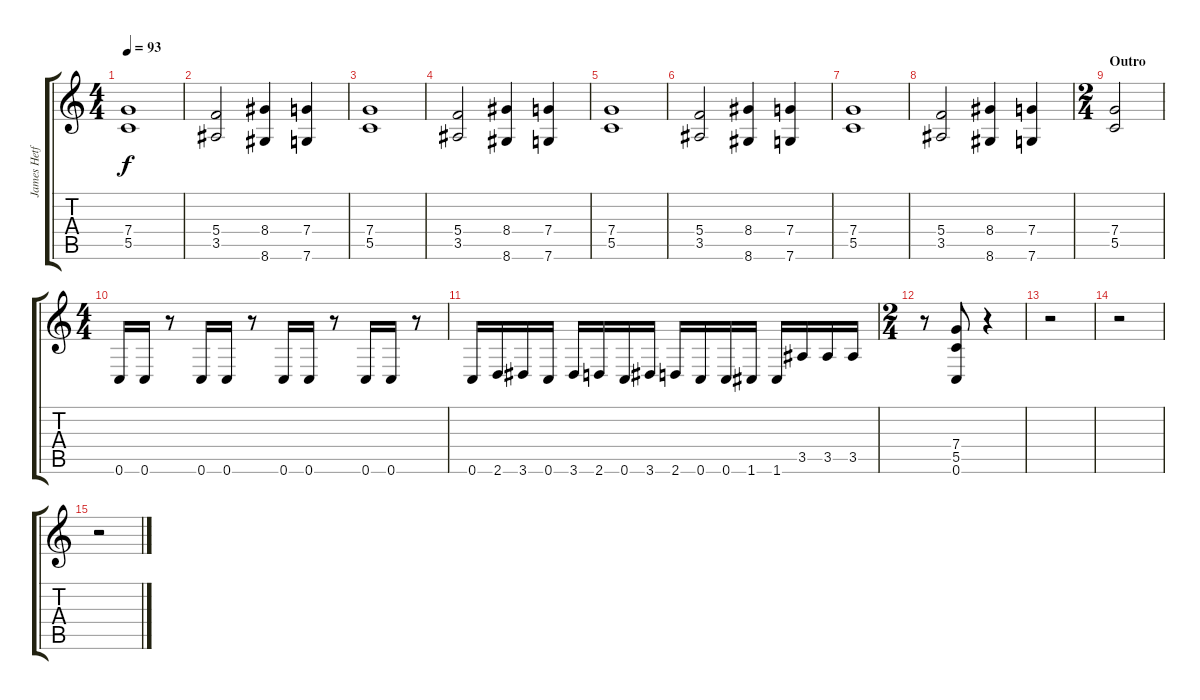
\track ("James Hetfield" "James Hetf") {instrument overdrivenguitar}
\staff {score tabs}
\tuning (D4 A3 F3 C3 G2 C2) {hide}
\ts (4 4)
\tempo 93
\clef g2
\ks c
(7.4 5.5).1{dy f} |
(5.4 3.5).2 (8.4 8.6).4 (7.4 7.6).4 |
(7.4 5.5).1 |
(5.4 3.5).2 (8.4 8.6).4 (7.4 7.6).4 |
(7.4 5.5).1 |
(5.4 3.5).2 (8.4 8.6).4 (7.4 7.6).4 |
(7.4 5.5).1 |
(5.4 3.5).2 (8.4 8.6).4 (7.4 7.6).4 |
\ts (2 4)
\section ("" "Outro")
(7.4 5.5).2 |
\ts (4 4)
0.6.16 0.6.16 r.8 0.6.16 0.6.16 r.8 0.6.16 0.6.16 r.8 0.6.16 0.6.16 r.8 |
0.6.16 2.6.16 3.6.16 0.6.16 3.6.16 2.6.16 0.6.16 3.6.16 2.6.16 0.6.16 0.6.16 1.6.16 1.6.16 3.5.16 3.5.16 3.5.16 |
\ts (2 4)
r.8{txt ""} (7.4 5.5 0.6).8{instrument overdrivenguitar} r.4 |
r.2 |
r.2 |
r.2
